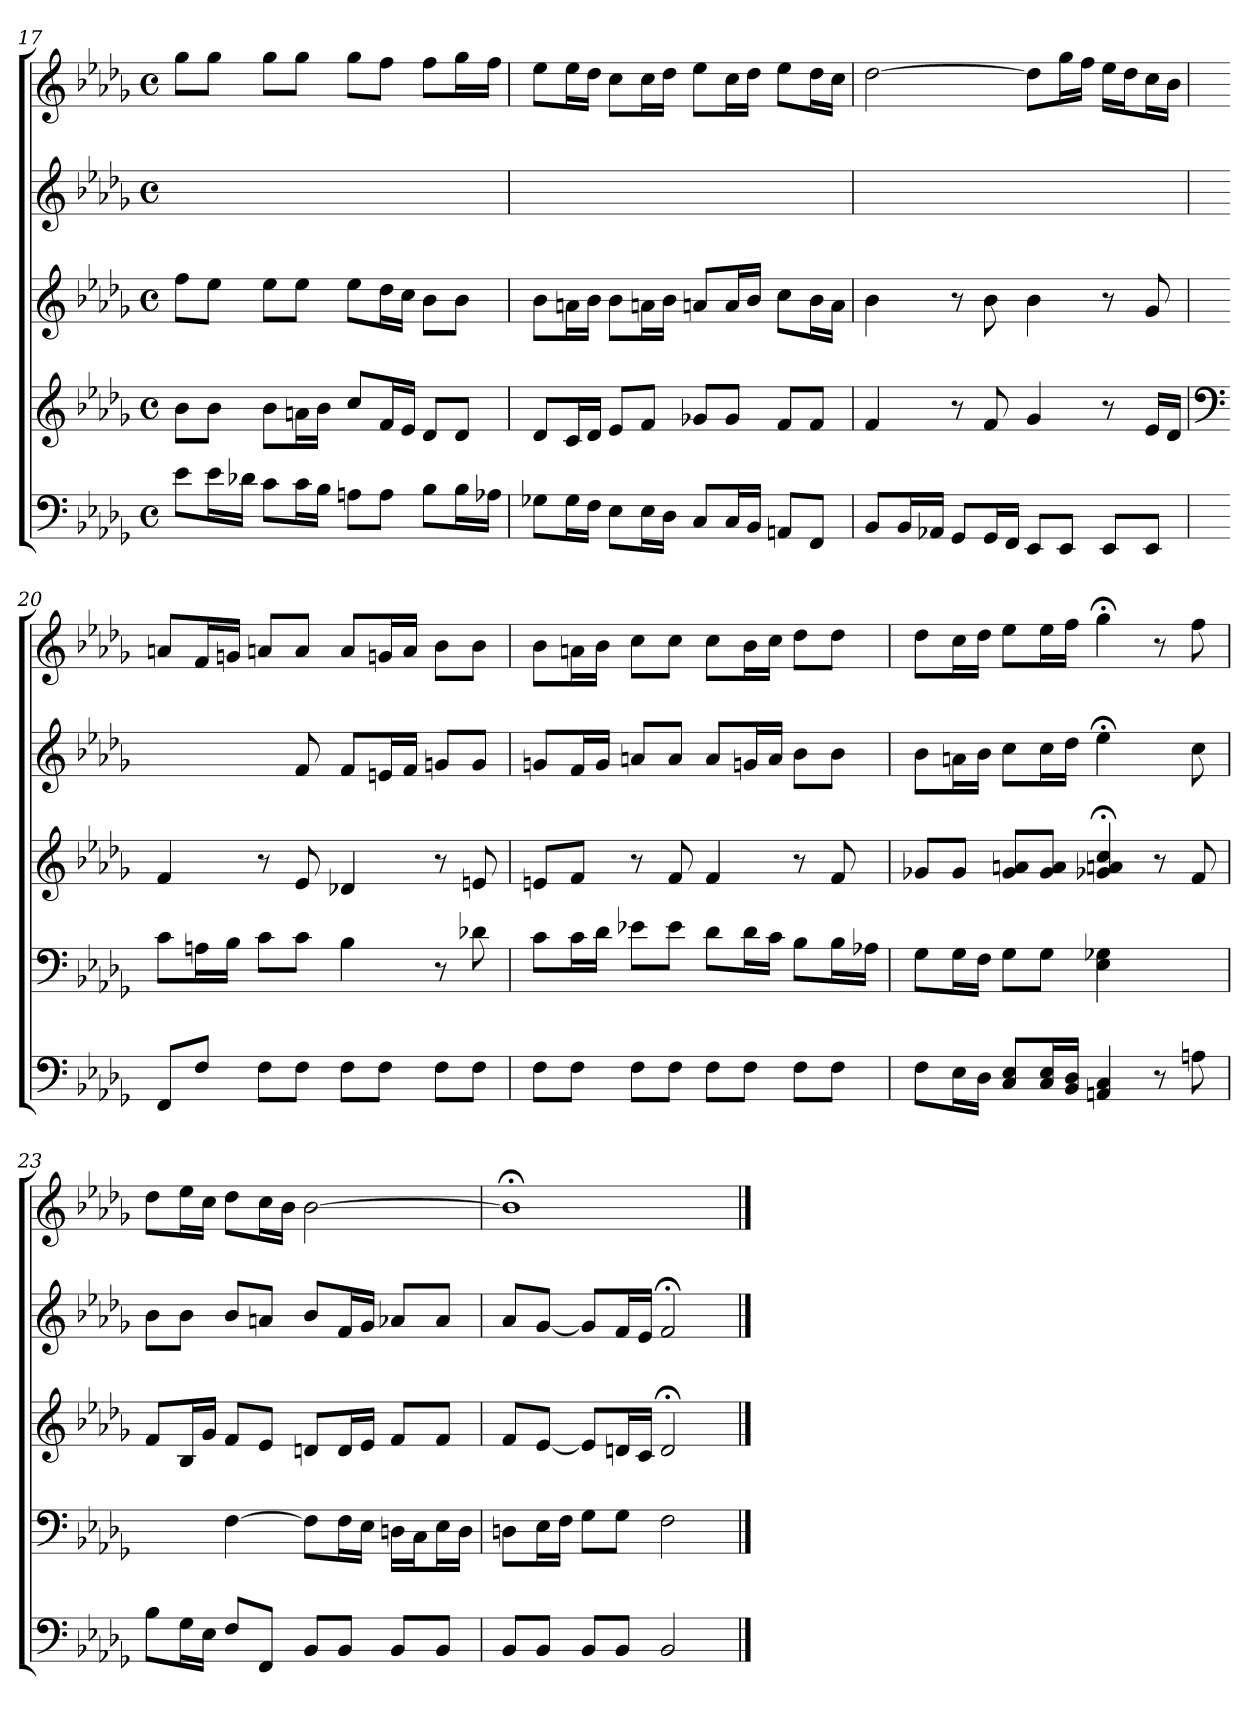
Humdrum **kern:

**kern	**kern	**kern	**kern	**kern
*part5	*part4	*part3	*part2	*part1
*staff5	*staff4	*staff3	*staff2	*staff1
*clefF4	*clefG2	*clefG2	*clefG2	*clefG2
*k[b-e-a-d-g-]	*k[b-e-a-d-g-]	*k[b-e-a-d-g-]	*k[b-e-a-d-g-]	*k[b-e-a-d-g-]
*b-:	*b-:	*b-:	*b-:	*b-:
*M4/4	*M4/4	*M4/4	*M4/4	*M4/4
*met(c)	*met(c)	*met(c)	*met(c)	*met(c)
=17	=17	=17	=17	=17
8e-\L	8b-\L	8ff\L	1ryy	8gg-\L
16e-\L	8b-\J	8ee-\J	.	8gg-\J
16d-X\JJ	.	.	.	.
8c\L	8b-\L	8ee-\L	.	8gg-\L
16c\L	16an\L	8ee-\J	.	8gg-\J
16B-\JJ	16b-\JJ	.	.	.
8An\L	8cc/L	8ee-\L	.	8gg-\L
8A\J	16f/L	16dd-\L	.	8ff\J
.	16e-/JJ	16cc\JJ	.	.
8B-\L	8d-/L	8b-\L	.	8ff\L
16B-\L	8d-/J	8b-\J	.	16gg-\L
16A-X\JJ	.	.	.	16ff\JJ
=18	=18	=18	=18	=18
8G-X\L	8d-/L	8b-\L	1ryy	8ee-\L
16G-\L	16c/L	16an\L	.	16ee-\L
16F\JJ	16d-/JJ	16b-\JJ	.	16dd-\JJ
8E-\L	8e-/L	8b-\L	.	8cc\L
16E-\L	8f/J	16an\L	.	16cc\L
16D-\JJ	.	16b-\JJ	.	16dd-\JJ
8C/L	8g-X/L	8an/L	.	8ee-\L
16C/L	8g-/J	16a/L	.	16cc\L
16BB-/JJ	.	16b-/JJ	.	16dd-\JJ
8AAn/L	8f/L	8cc\L	.	8ee-\L
8FF/J	8f/J	16b-\L	.	16dd-\L
.	.	16a\JJ	.	16cc\JJ
=19	=19	=19	=19	=19
8BB-/L	4f	4b-	1ryy	[2dd-
16BB-/L	.	.	.	.
16AA-X/JJ	.	.	.	.
8GG-/L	8r	8r	.	.
16GG-/L	8f	8b-	.	.
16FF/JJ	.	.	.	.
8EE-/L	4g-	4b-	.	8dd-\L]
8EE-/J	.	.	.	16gg-\L
.	.	.	.	16ff\JJ
8EE-/L	8r	8r	.	16ee-\LL
.	.	.	.	16dd-\J
8EE-/J	16e-/LL	8g-	.	16cc\L
.	16d-/JJ	.	.	16b-\JJ
=20	=20	=20	=20	=20
*	*clefF4	*	*	*
8FF/L	8c\L	4f	4ryy	8an/L
8F/J	16An\L	.	.	16f/L
.	16B-\JJ	.	.	16gn/JJ
8F\L	8c\L	8r	8ryy	8an/L
8F\J	8c\J	8e-	8f	8a/J
8F\L	4B-	4d-X	8f/L	8a/L
8F\J	.	.	16en/L	16gn/L
.	.	.	16f/JJ	16a/JJ
8F\L	8r	8r	8gn/L	8b-\L
8F\J	8d-X	8en	8g/J	8b-\J
=21	=21	=21	=21	=21
8F\L	8c\L	8en/L	8gn/L	8b-\L
8F\J	16c\L	8f/J	16f/L	16an\L
.	16d-\JJ	.	16g/JJ	16b-\JJ
8F\L	8e-X\L	8r	8an/L	8cc\L
8F\J	8e-\J	8f	8a/J	8cc\J
8F\L	8d-\L	4f	8a/L	8cc\L
8F\J	16d-\L	.	16gn/L	16b-\L
.	16c\JJ	.	16a/JJ	16cc\JJ
8F\L	8B-\L	8r	8b-\L	8dd-\L
8F\J	16B-\L	8f	8b-\J	8dd-\J
.	16A-X\JJ	.	.	.
=22	=22	=22	=22	=22
8F\L	8G-\L	8g-X/L	8b-\L	8dd-\L
16E-\L	16G-\L	8g-/J	16an\L	16cc\L
16D-\JJ	16F\JJ	.	16b-\JJ	16dd-\JJ
8C/ 8E-/L	8G-\L	8g-/ 8an/L	8cc\L	8ee-\L
16C/ 16E-/L	8G-\J	8g-/ 8a/J	16cc\L	16ee-\L
16BB-/ 16D-/JJ	.	.	16dd-\JJ	16ff\JJ
4AAn 4C	4E- 4G-X	4g-X;< 4an;< 4cc;<	4ee-;<	4gg-;<
8r	4ryy	8r	8ryy	8r
8An	.	8f	8cc	8ff
=23	=23	=23	=23	=23
8B-\L	4ryy	8f/L	8b-\L	8dd-\L
16G-\L	.	16B-/L	8b-\J	16ee-\L
16E-\JJ	.	16g-/JJ	.	16cc\JJ
8F/L	[4F	8f/L	8b-/L	8dd-\L
8FF/J	.	8e-/J	8an/J	16cc\L
.	.	.	.	16b-\JJ
8BB-/L	8F\L]	8dn/L	8b-/L	[2b-
8BB-/J	16F\L	16d/L	16f/L	.
.	16E-\JJ	16e-/JJ	16g-/JJ	.
8BB-/L	16Dn\LL	8f/L	8a-X/L	.
.	16C\J	.	.	.
8BB-/J	16E-\L	8f/J	8a-/J	.
.	16D\JJ	.	.	.
=24	=24	=24	=24	=24
8BB-/L	8Dn\L	8f/L	8a-/L	1b-;<]
8BB-/J	16E-\L	[8e-/J	[8g-/J	.
.	16F\JJ	.	.	.
8BB-/L	8G-\L	8e-/L]	8g-/L]	.
8BB-/J	8G-\J	16dn/L	16f/L	.
.	.	16c/JJ	16e-/JJ	.
2BB-	2F	2d;<	2f;<	.
==	==	==	==	==
*-	*-	*-	*-	*-
